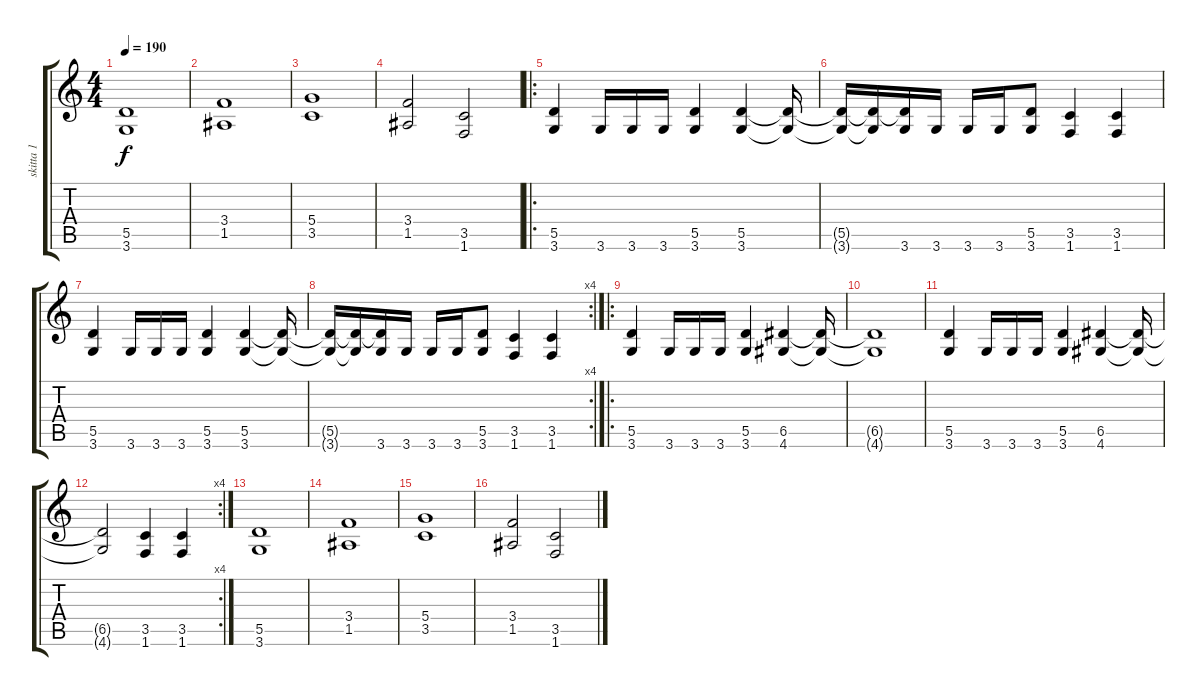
\track ("skitta 1" "skitta 1") {instrument distortionguitar}
\staff {score tabs}
\tuning (E4 B3 G3 D3 A2 E2) {hide}
\ts (4 4)
\tempo 190
\clef g2
\ks c
(5.5 3.6).1{dy f} |
(3.4 1.5).1 |
(5.4 3.5).1 |
(3.4 1.5).2 (3.5 1.6).2 |
\ro
(5.5 3.6).4 3.6.16 3.6.16 3.6.16 (5.5 3.6).4 (5.5 3.6).4 (5.5{t} 3.6{t}).16 |
(5.5{t} 3.6{t}).16 (5.5{t} 3.6{t}).16 (5.5{t} 3.6).16 3.6.16 3.6.16 3.6.16 (5.5 3.6).8 (3.5 1.6).4 (3.5 1.6).4 |
(5.5 3.6).4 3.6.16 3.6.16 3.6.16 (5.5 3.6).4 (5.5 3.6).4 (5.5{t} 3.6{t}).16 |
\rc 4
(5.5{t} 3.6{t}).16 (5.5{t} 3.6{t}).16 (5.5{t} 3.6).16 3.6.16 3.6.16 3.6.16 (5.5 3.6).8 (3.5 1.6).4 (3.5 1.6).4 |
\ro
(5.5 3.6).4 3.6.16 3.6.16 3.6.16 (5.5 3.6).4 (6.5 4.6).4 (6.5{t} 4.6{t}).16 |
(6.5{t} 4.6{t}).1 |
(5.5 3.6).4 3.6.16 3.6.16 3.6.16 (5.5 3.6).4 (6.5 4.6).4 (6.5{t} 4.6{t}).16 |
\rc 4
(6.5{t} 4.6{t}).2 (3.5 1.6).4 (3.5 1.6).4 |
(5.5 3.6).1 |
(3.4 1.5).1 |
(5.4 3.5).1 |
(3.4 1.5).2 (3.5 1.6).2
